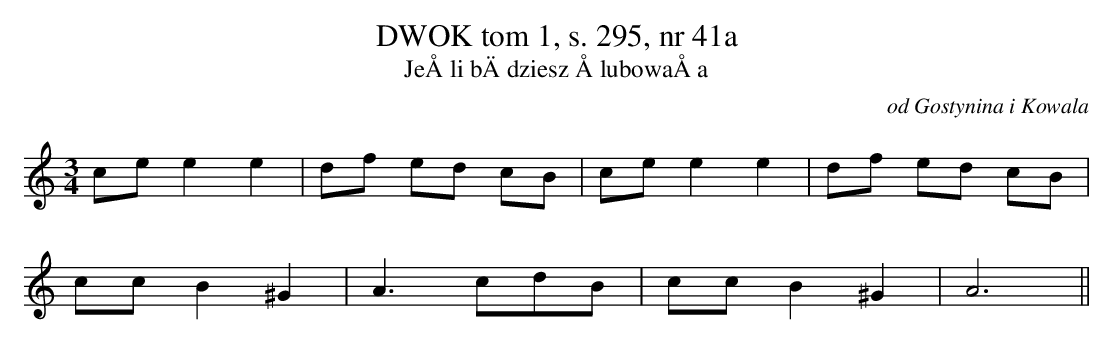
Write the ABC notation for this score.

X:1
T: DWOK tom 1, s. 295, nr 41a
T: JeÅli bÄdziesz ÅlubowaÅa
O: od Gostynina i Kowala
M: 3/4
L: 1/8
K: C
ce e2e2 | df ed cB | cee2e2 | df ed cB |
ccB2^G2 | A3cdB | ccB2^G2 | A6||
